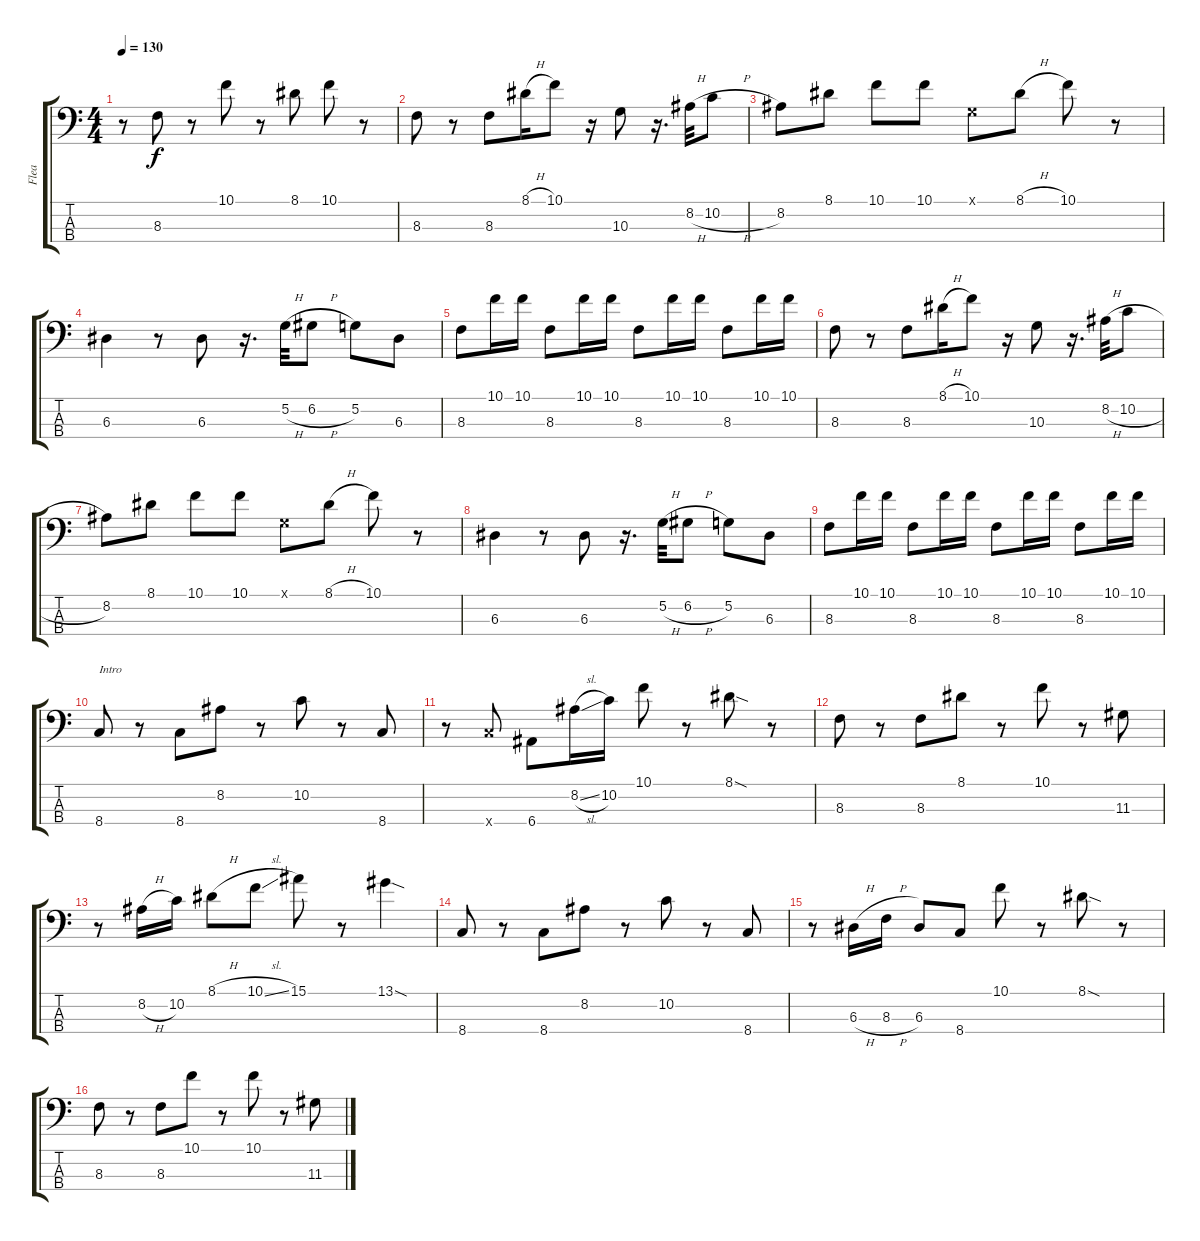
\track ("Flea" "Flea") {instrument electricbassfinger}
\staff {score tabs}
\tuning (G2 D2 A1 E1) {hide}
\ts (4 4)
\tempo 130
\clef f4
\ks c
r.8{dy f} 8.3.8 r.8 10.1.8 r.8 8.1.8 10.1.8 r.8 |
8.3.8 r.8 8.3.8 8.1{h}.16 10.1.8 r.16 10.3.8 r.16{d} 8.2{h}.32 10.2{h}.8 |
8.2.8 8.1.8 10.1.8 10.1.8 0.1{x}.8 8.1{h}.8 10.1.8 r.8 |
6.3.4 r.8 6.3.8 r.16{d} 5.2{h}.32 6.2{h}.8 5.2.8 6.3.8 |
8.3.8 10.1.16 10.1.16 8.3.8 10.1.16 10.1.16 8.3.8 10.1.16 10.1.16 8.3.8 10.1.16 10.1.16 |
8.3.8 r.8 8.3.8 8.1{h}.16 10.1.8 r.16 10.3.8 r.16{d} 8.2{h}.32 10.2{h}.8 |
8.2.8 8.1.8 10.1.8 10.1.8 0.1{x}.8 8.1{h}.8 10.1.8 r.8 |
6.3.4 r.8 6.3.8 r.16{d} 5.2{h}.32 6.2{h}.8 5.2.8 6.3.8 |
8.3.8 10.1.16 10.1.16 8.3.8 10.1.16 10.1.16 8.3.8 10.1.16 10.1.16 8.3.8 10.1.16 10.1.16 |
8.4.8{txt "Intro"} r.8 8.4.8 8.2.8 r.8 10.2.8 r.8 8.4.8 |
r.8 8.4{x}.8 6.4.8 8.2{sl}.16 10.2.16 10.1.8 r.8 8.1{sod}.8 r.8 |
8.3.8 r.8 8.3.8 8.1.8 r.8 10.1.8 r.8 11.3.8 |
r.8 8.2{h}.16 10.2.16 8.1{h}.8 10.1{sl}.8 15.1.8 r.8 13.1{sod}.4 |
8.4.8 r.8 8.4.8 8.2.8 r.8 10.2.8 r.8 8.4.8 |
r.8 6.3{h}.16 8.3{h}.16 6.3.8 8.4.8 10.1.8 r.8 8.1{sod}.8 r.8 |
8.3.8 r.8 8.3.8 10.1.8 r.8 10.1.8 r.8 11.3.8
